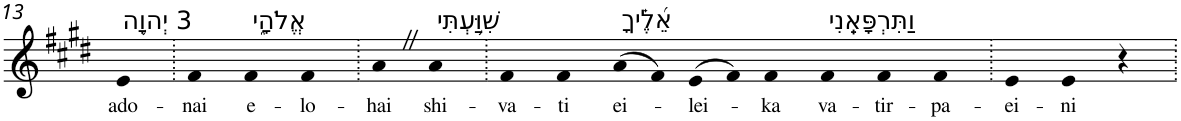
**kern	**text
*part1	*part1
*staff1	*staff1
*I"Piano	*
*I'Pno	*
!!LO:PB:g=z
*clefG2	*
*k[f#c#g#d#]	*
*E:	*
=13	=13
!LO:TX:a:t=3 יְהוָ֥ה	!
!	!LO:LY:b
4e	ado-
=14.	=14.
!	!LO:LY:b
4f#	-nai
!LO:TX:a:t=אֱלֹהָ֑י	!
!	!LO:LY:b
4f#	e-
!	!LO:LY:b
4f#	-lo-
=15.	=15.
!	!LO:LY:b
4aZ	-hai
!LO:TX:a:t=שִׁוַּ֥עְתִּי	!
!	!LO:LY:b
4a	shi-
=16.	=16.
!	!LO:LY:b
4f#	-va-
!	!LO:LY:b
4f#	-ti
!LO:TX:a:t=אֵ֝לֶ֗יךָ	!
!	!LO:LY:b
(>8a	ei-
8f#)	.
!	!LO:LY:b
(>8e	-lei-
8f#)	.
!	!LO:LY:b
4f#	-ka
!LO:TX:a:t=וַתִּרְפָּאֵֽנִי	!
!	!LO:LY:b
4f#	va-
!	!LO:LY:b
4f#	-tir-
!	!LO:LY:b
4f#	-pa-
=17.	=17.
!	!LO:LY:b
4e	-ei-
!	!LO:LY:b
4e	-ni
4r	.
=.	=.
*-	*-
